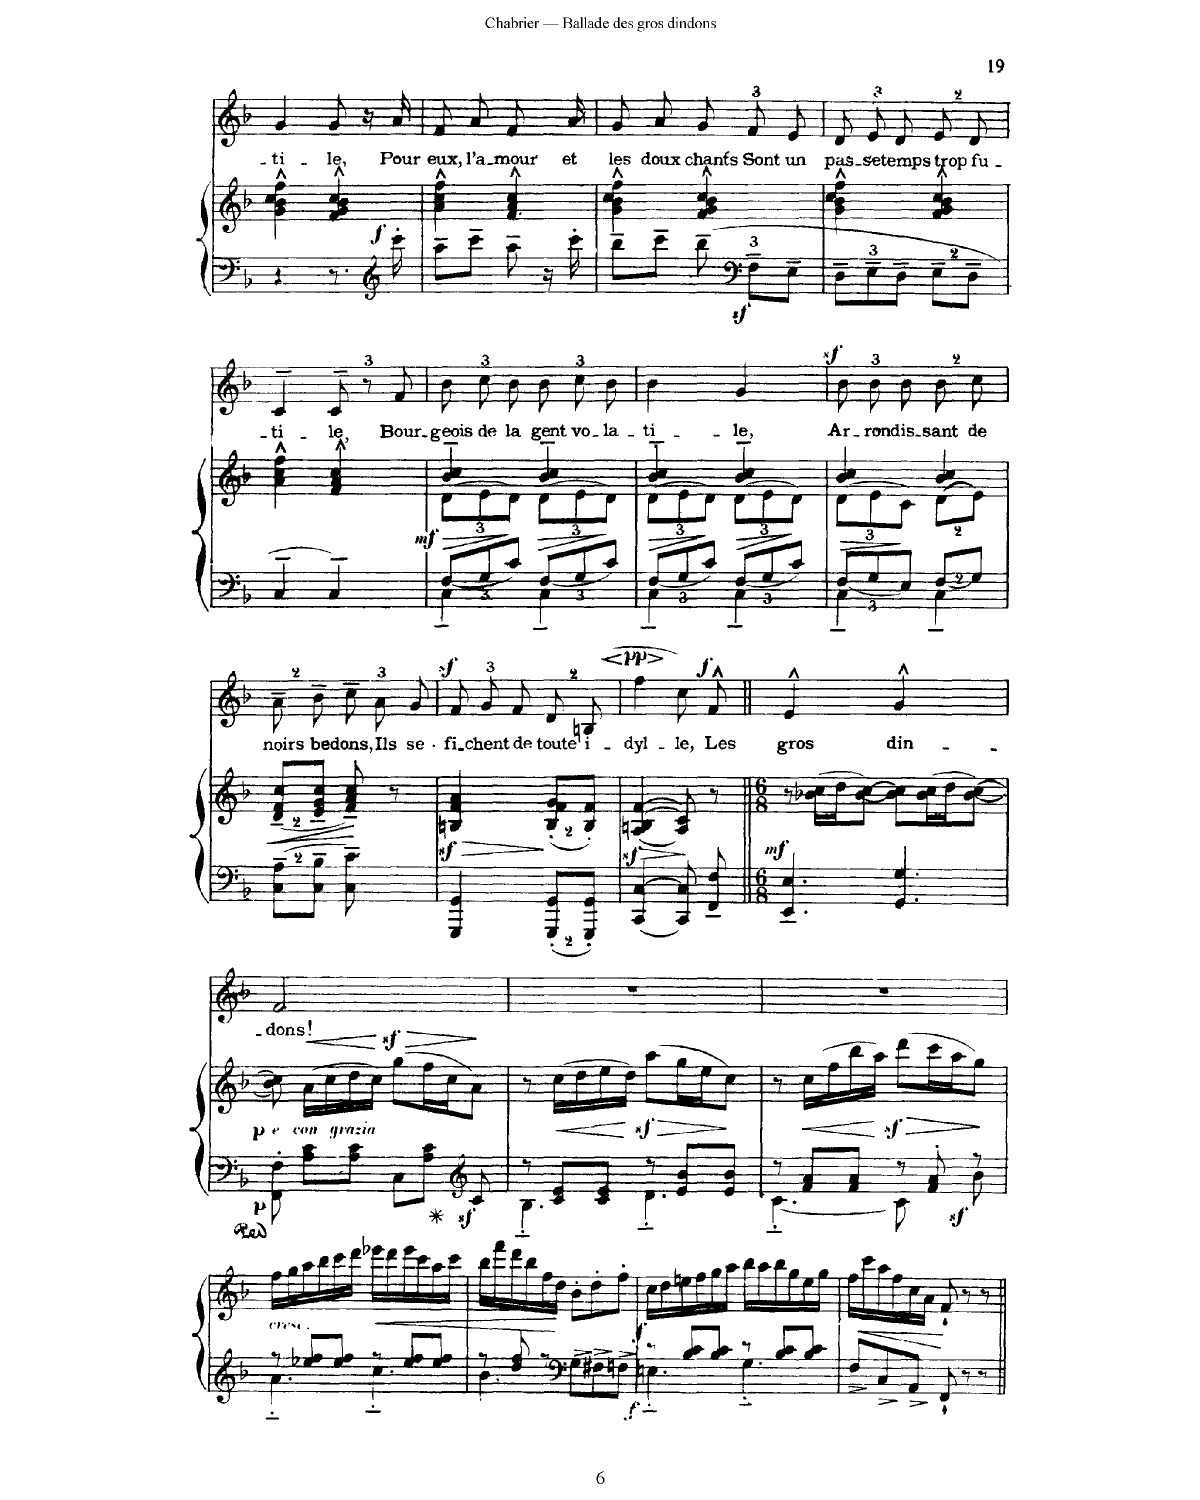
**kern	**kern	**dynam	**kern	**text	**dynam
*part2	*part2	*part2	*part1	*part1	*part1
*staff3	*staff2	*staff2/3	*staff1	*staff1	*staff1
*I"Piano	*	*	*I"Voice	*	*
*I'Pno	*	*	*	*	*
*clefF4	*clefG2	*	*clefG2	*	*
*k[b-]	*k[b-]	*	*k[b-]	*	*
*M2/4	*M2/4	*	*M2/4	*	*
=73	=73	=73	=73	=73	=73
4r	4g\^^ 4b-\^^ 4cc\^^ 4ff\^^	.	4g/	ti-	.
8.r	4f/^^ 4g/^^ 4b-/^^ 4cc/^^	.	8g/	-le,	.
.	.	.	16r	.	.
*clefG2	*	*	*	*	*
!	!	!LO:DY:a=2	!	!	!
16ccc'\	.	f	16a/	Pour	.
=74	=74	=74	=74	=74	=74
8aa~\L	4a\^^ 4cc\^^ 4ff\^^	.	8f/L	eux,	.
8ccc~\J	.	.	8a/J	l'a-	.
8aa~\	4f/^^ 4a/^^ 4cc/^^	.	8.f/L	-mour	.
16r	.	.	.	.	.
16ccc'\	.	.	16a/Jk	et	.
=75	=75	=75	=75	=75	=75
8bb-~\L	4g\^^ 4b-\^^ 4cc\^^ 4ff\^^	.	8g/L	les	.
8ccc~\J	.	.	8a/J	doux	.
*Xbrackettup	*	*	*Xbrackettup	*	*
12bb-~\	4f/^^ 4g/^^ 4b-/^^ 4cc/^^	.	12g/L	chants	.
*clefF4	*	*	*	*	*
12Fz<~\L	.	.	12f/	Sont	.
12E~\J	.	.	12e/J	un	.
=76	=76	=76	=76	=76	=76
12D~\L	4g\^^ 4b-\^^ 4cc\^^ 4ff\^^	.	12d/L	pas-	.
12E~\	.	.	12e/	-se-	.
12D~\J	.	.	12d/J	-temps	.
8E~\L	4f/^^ 4g/^^ 4b-/^^ 4cc/^^	.	8e/L	trop	.
8D~\J	.	.	8d/J	fu-	.
=77	=77	=77	=77	=77	=77
4C~>/	4a\^^ 4cc\^^ 4ff\^^	.	4c~>/	-ti-	.
4C~>/	4f/^^ 4a/^^ 4cc/^^	.	12c~>/	-le,	.
.	.	.	12r	.	.
.	.	.	12f/	Bour-	.
=78	=78	=78	=78	=78	=78
*^	*	*	*	*	*
!	!	!	!LO:HP:b	!	!	!
*	*	*^	*	*	*	*
*	*	*	*Xbrackettup	*	*	*	*
!	!	!	!	!LO:DY:n=1:b	!	!	!
12F/L	4C~\	4b-/~ 4cc/~	(>12d\L	> mf	12b-\L	-geois	.
12G/	.	.	12e\	.	12cc\	de	.
12c/J	.	.	12d\J)	.	12b-\J	la	.
!	!	!	!	!LO:HP:b	!	!	!
12F/L	4C~\	4b-/~ 4cc/~	(>12d\L	>	12b-\L	gent	.
12G/	.	.	12e\	.	12cc\	vo-	.
12c/J	.	.	12d\J)	.	12b-\J	-la-	.
*v	*v	*	*	*	*	*	*
*	*v	*v	*	*	*	*
.	.	]	.	.	.
=79	=79	=79	=79	=79	=79
*^	*	*	*	*	*
!	!	!	!LO:HP:b	!	!	!
*	*	*^	*	*	*	*
12F/L	4C~\	4b-/~> 4cc/~>	(>12d\L	>	4b-\	-ti-	.
12G/	.	.	12e\	.	.	.	.
12c/J	.	.	12d\J)	.	.	.	.
!	!	!	!	!LO:HP:n=1:b	!	!	!
12F/L	4C~\	4b-/~> 4cc/~>	(>12d\L	] >	4g/	-le	.
12G/	.	.	12e\	.	.	.	.
12c/J	.	.	12d\J)	.	.	.	.
*v	*v	*	*	*	*	*	*
*	*v	*v	*	*	*	*
.	.	]	.	.	.
=80	=80	=80	=80	=80	=80
*^	*	*	*	*	*
!	!	!	!LO:HP:b	!	!	!
*	*	*^	*	*	*	*
12F/L	4C~\	4b-/ 4cc/	(>12d\L	>	12b-z>\L	Ar-	.
12G/	.	.	12e\	.	12b-\	-ron-	.
12E/J	.	.	12c\J)	.	12b-\J	-dis-	.
8F/L	4C~\	4b-/ 4cc/	(>8d\L	]	8b-\L	-sant	.
8G/J	.	.	8e\J)	.	8cc\J	de	.
*v	*v	*	*	*	*	*	*
=81	=81	=81	=81	=81	=81	=81
!	!	!	!LO:HP:b	!	!	!
*	*v	*v	*	*	*	*
8C\~ 8A\~L	(8d/~ 8f/~ 8cc/~L	<	8a~\L	noirs	.
8C\~ 8B-\~J	8e/~ 8g/~ 8cc/~J	.	8b-~\J	be-	.
8C\~ 8c\~	8f/~ 8a/~ 8cc/~)	]	12cc~/L	-dons,	.
.	.	.	12a/	Ils	.
8ryy	8r	.	.	.	.
.	.	.	12g/J	se	.
=82	=82	=82	=82	=82	=82
!	!	!LO:HP:b	!	!	!
4GGG/ 4GG/	4Bn/z< 4f/z< 4a/z<	>	12f/L	fi-	.
.	.	.	12g/	-chent	.
.	.	.	12f/J	de	.
8GGG/' 8GG/'L	(8B/' 8f/' 8g/'L	[	8f/L	toute	.
!	!	!	!	!	!LO:HP:b
8GGG/' 8GG/'J	8B/' 8f/'J)	.	(>8Bn/J	i-	<
.	.	.	.	.	[
=83	=83	=83	=83	=83	=83
!	!	!LO:HP:b	!	!	!LO:HP:b
!	!	!	!	!	!LO:DY:n=1:a
[<4CC/ [>4C/	(>([<4A/z< 4Bn/z< 4f/z<	>	4ff\	-dyl-	> pp
8CC/] 8C/]	8A/] 8c/))	]	8cc/L)	-le,	]
!	!	!	!	!	!LO:DY:n=2:a
8FF/ 8F/	8r	.	8f^^/J	Les	f
=84||	=84||	=84||	=84||	=84||	=84||
*M6/8	*M6/8	*	*M6/8	*	*
!	!	!LO:DY:a=2	!	!	!
4.EE/~ 4.E/~	8r	mf	4.e^^/	gros	.
.	(>16b-X\ 16cc\LL	.	.	.	.
.	16dd\J	.	.	.	.
.	[<8b-\ [>8cc\J)	.	.	.	.
4.GG/ 4.G/	8b-\] 8cc\]L	.	4.g^^/	din-	.
.	(>16b-\ 16cc\L	.	.	.	.
.	16dd\J	.	.	.	.
.	8b-\ 8cc\J)	.	.	.	.
=85	=85	=85	=85	=85	=85
!	!	!LO:DY:b=2	!	!	!
!	!	!LO:DY:n=1:b	!	!	!
!	!	!LO:DY:n=2:b	!	!	!
8FF\' 8F\'	8b-\ 8cc\	p p other-dynamics	2.f/	-dons!	.
!	!	!LO:HP:b	!	!	!
8A\ 8c\L	(16a\LL	<	.	.	.
.	16cc\	.	.	.	.
8A\ 8c\J	16dd\	.	.	.	.
.	16cc\JJ)	.	.	.	.
!	!	!LO:HP:n=1:b	!	!	!
8C\L	(>8ggz>\L	] >	.	.	.
8A\ 8c\J	16ff\L	.	.	.	.
.	16cc\J	.	.	.	.
*clefG2	*	*	*	*	*
8cz</	8a\J)	[	.	.	.
=86	=86	=86	=86	=86	=86
*^	*	*	*	*	*
8r	4.B-'~\	8r	.	2.r	.	.
!	!	!	!LO:HP:b	!	!	!
8c/ 8e/L	.	(>16cc\LL	<	.	.	.
.	.	16dd\	.	.	.	.
8c/ 8e/J	.	16ee\	.	.	.	.
.	.	16dd\JJ)	.	.	.	.
!	!	!	!LO:HP:n=1:b	!	!	!
8r	4.d'~\	(>8aaz<\L	] >	.	.	.
8e/ 8b-/L	.	16gg\L	.	.	.	.
.	.	16ee\J	.	.	.	.
8e/ 8b-/J	.	8cc\J)	[	.	.	.
=87	=87	=87	=87	=87	=87	=87
8r	[4.c'~\	8r	.	2.r	.	.
!	!	!	!LO:HP:b	!	!	!
8f/ 8a/L	.	(>16cc\LL	<	.	.	.
.	.	16ff\	.	.	.	.
8f/ 8a/J	.	16bb-\	.	.	.	.
.	.	16aa\JJ)	.	.	.	.
!	!	!	!LO:HP:n=1:b	!	!	!
8r	8c\]	(>8dddz<\L	] >	.	.	.
8f/ 8a/	8r	16ccc\L	.	.	.	.
.	.	16aa\J	.	.	.	.
8r	8c\	8gg\J)	[	.	.	.
=88	=88	=88	=88	=88	=88	=88
!	!	!LO:TX:b:i:t=cresc.	!	!	!	!
8r	4.a'~\	16ff\LL	.	2.r	.	.
.	.	16gg\	.	.	.	.
8ee-X/ 8ff/L	.	16aa\	.	.	.	.
.	.	16bb-\	.	.	.	.
8ee-/ 8ff/J	.	16ccc\	.	.	.	.
.	.	16ddd\JJ	.	.	.	.
!	!	!	!LO:HP:b	!	!	!
8r	4.cc'~\	16eee-X\LL	<	.	.	.
.	.	16ddd\	.	.	.	.
8ee-/ 8ff/L	.	16eee-\	.	.	.	.
.	.	16ccc\	.	.	.	.
8ee-/ 8ff/J	.	16aa\	.	.	.	.
.	.	16ccc\JJ	.	.	.	.
=89	=89	=89	=89	=89	=89	=89
8r	4.b-\	16bb-\LL	.	2.r	.	.
.	.	16fff\	.	.	.	.
8dd/ 8ff/	.	16ddd\	.	.	.	.
.	.	16bb-\	.	.	.	.
8r	.	16ff\	.	.	.	.
.	.	16dd\JJ	.	.	.	.
*clefF4	*	*	*	*	*	*
8G\L	4.ryy	8b-'\L	]	.	.	.
8F#X\	.	8dd'\	.	.	.	.
8Fn\J	.	8ff'\J	.	.	.	.
=90	=90	=90	=90	=90	=90	=90
!	!	!	!LO:DY:b=2	!	!	!
!	!	!	!LO:DY:n=1:b	!	!	!
8r	4.En'~\	16cc\LL	f f	2.r	.	.
.	.	16dd\	.	.	.	.
8B-/ 8c/L	.	16een\	.	.	.	.
.	.	16ff\	.	.	.	.
8B-/ 8c/J	.	16gg\	.	.	.	.
.	.	16aa\JJ	.	.	.	.
8r	4.G'~\	16bb-\LL	.	.	.	.
.	.	16aa\	.	.	.	.
8B-/ 8c/L	.	16bb-\	.	.	.	.
.	.	16gg\	.	.	.	.
8B-/ 8c/J	.	16ee\	.	.	.	.
.	.	16gg\JJ	.	.	.	.
*v	*v	*	*	*	*	*
=91	=91	=91	=91	=91	=91
8F^/L	16ff\LL	.	2.r	.	.
.	16ccc\	.	.	.	.
8C^/	16aa\	.	.	.	.
.	16ff\	.	.	.	.
8AA^/J	16cc\	.	.	.	.
.	16a\JJ	.	.	.	.
8FF`/	8f`/	[	.	.	.
8r	8r	.	.	.	.
8r	8r	.	.	.	.
==	==	==	==	==	==
*-	*-	*-	*-	*-	*-
